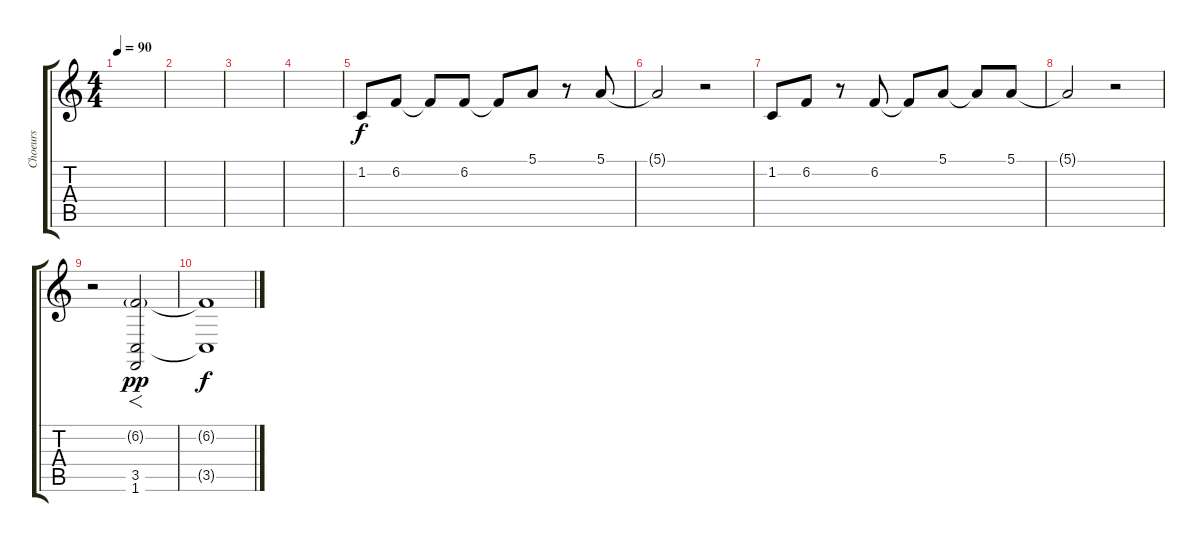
\track ("Choeurs" "Choeurs") {instrument choiraahs}
\staff {score tabs}
\tuning (E4 B3 G3 D3 A2 E2) {hide}
\ts (4 4)
\tempo 90
\clef g2
\ks c
|
|
|
|
1.2.8{instrument choiraahs} 6.2.8 6.2{t}.8 6.2.8 6.2{t}.8 5.1.8 r.8 5.1.8 |
5.1{t}.2 r.2 |
1.2.8 6.2.8 r.8 6.2.8 6.2{t}.8 5.1.8 5.1{t}.8 5.1.8 |
5.1{t}.2 r.2 |
r.2{instrument choiraahs} (6.2{g} 3.5 1.6).2{f dy pp} |
(6.2{t} 3.5{t}).1{dy f}
